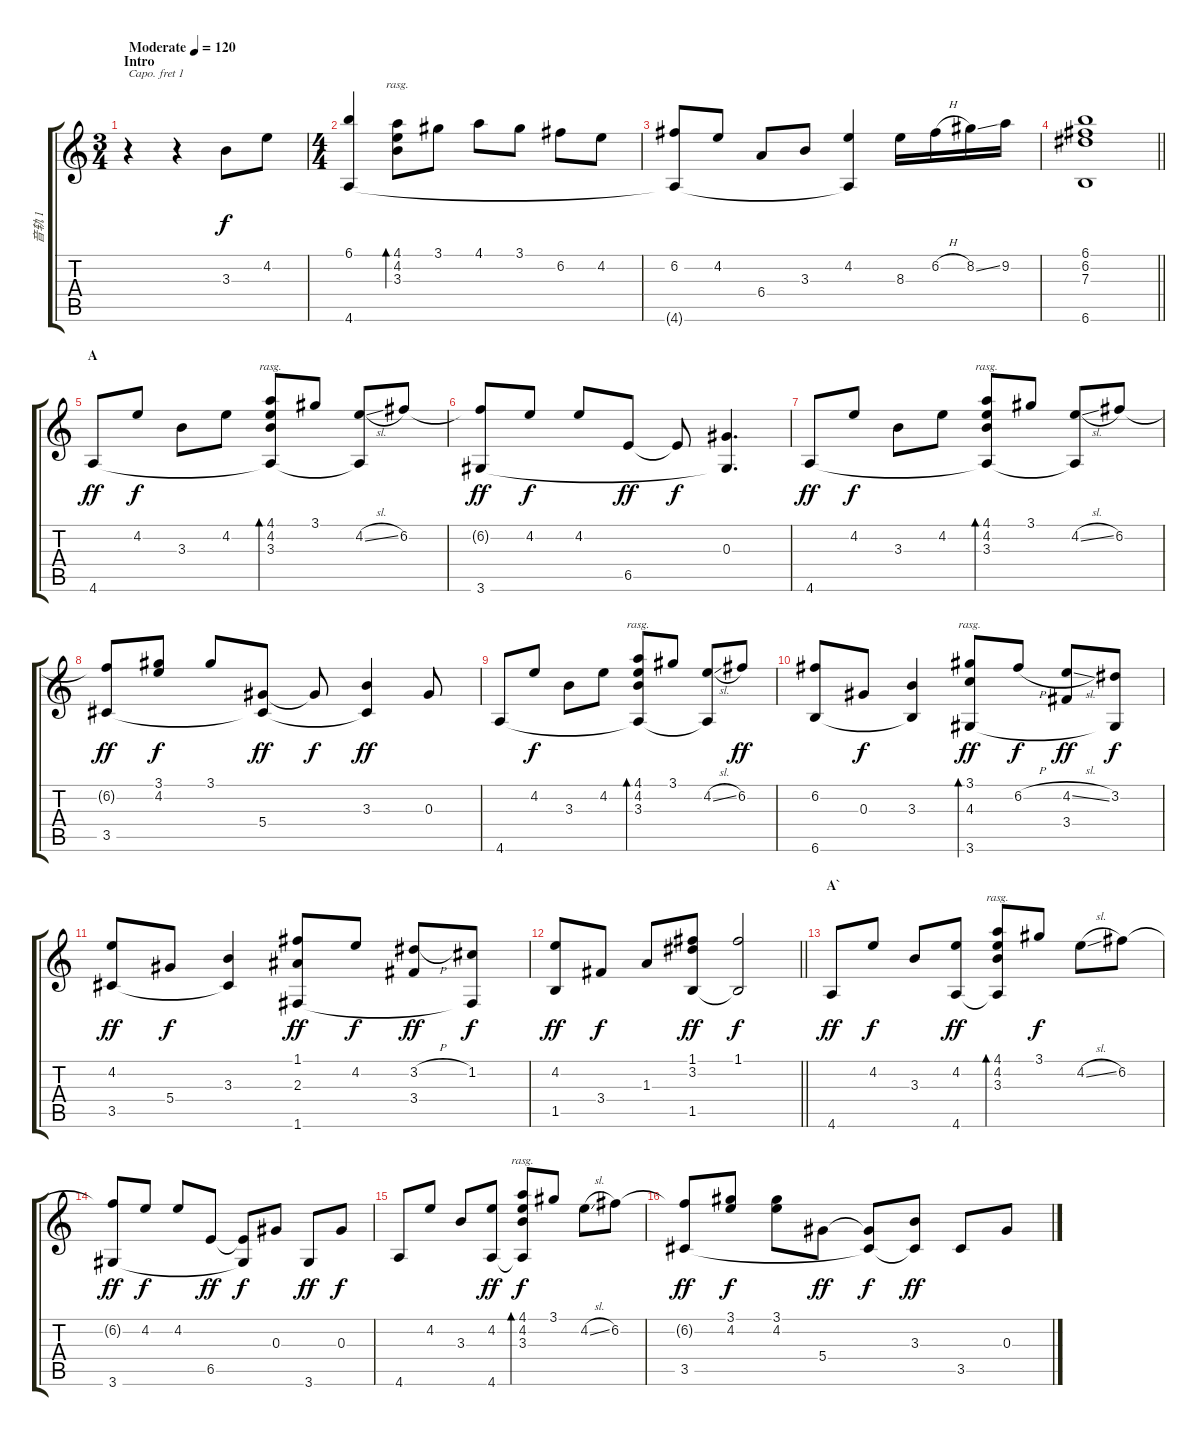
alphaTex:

\track ("音轨 1" "音轨 1") {instrument acousticguitarsteel}
\staff {score tabs}
\capo 1
\tuning (E4 B3 G3 D3 A2 E2) {hide}
\ts (3 4)
\section ("" "Intro")
\tempo (120 "Moderate")
\clef g2
\ks c
r.4{dy f instrument acousticguitarsteel} r.4 3.3.8 4.2.8 |
\ts (4 4)
(6.1 4.6).4 (4.1 4.2 3.3).8{bd 240 rasg ii} 3.1.8 4.1.8 3.1.8 6.2.8 4.2.8 |
(6.2 4.6{t}).8 4.2.8 6.4.8 3.3.8 (4.2 4.6{t}).4 8.3.16 6.2{h}.16 8.2{ss}.16 9.2.16 |
\barLineRight lightlight
(6.1 6.2 7.3 6.6).1 |
\section ("" "A")
4.6.8{dy ff} 4.2.8{dy f} 3.3.8 4.2.8 (4.1 4.2 3.3 4.6{t}).8{bd 240 rasg ii} 3.1.8 (4.2{sl} 4.6{t}).8 6.2.8 |
(6.2{t} 3.6).8{dy ff} 4.2.8{dy f} 4.2.8 6.5.8{dy ff} 6.5{t}.8{dy f} (0.3 3.6{t}).4{d} |
4.6.8{dy ff} 4.2.8{dy f} 3.3.8 4.2.8 (4.1 4.2 3.3 4.6{t}).8{bd 240 rasg ii} 3.1.8 (4.2{sl} 4.6{t}).8 6.2.8 |
(6.2{t} 3.5).8{dy ff} (3.1 4.2).8{dy f} 3.1.8 (5.4 3.5{t}).8{dy ff} 5.4{t}.8{dy f} (3.3 3.5{t}).4{dy ff} 0.3.8 |
4.6.8 4.2.8{dy f} 3.3.8 4.2.8 (4.1 4.2 3.3 4.6{t}).8{bd 240 rasg ii} 3.1.8 (4.2{sl} 4.6{t}).8 6.2.8{dy ff} |
(6.2 6.6).8 0.3.8{dy f} (3.3 6.6{t}).4 (3.1 4.3 3.6).8{bd 240 rasg ii dy ff} 6.2{h}.8{dy f} (4.2{sl} 3.4).8{dy ff} (3.2 3.6{t}).8{dy f} |
(4.2 3.5).8{dy ff} 5.4.8{dy f} (3.3 3.5{t}).4 (1.1 2.3 1.6).8{dy ff} 4.2.8{dy f} (3.2{h} 3.4).8{dy ff} (1.2 1.6{t}).8{dy f} |
\barLineRight lightlight
(4.2 1.5).8{dy ff} 3.4.8{dy f} 1.3.8 (1.1 3.2 1.5).8{dy ff} (1.1 1.5{t}).2{dy f} |
\section ("" "A`")
4.6.8{dy ff} 4.2.8{dy f} 3.3.8 (4.2 4.6).8{dy ff} (4.1 4.2 3.3 4.6{t}).8{bd 240 rasg ii} 3.1.8{dy f} 4.2{sl}.8 6.2.8 |
(6.2{t} 3.6).8{dy ff} 4.2.8{dy f} 4.2.8 6.5.8{dy ff} (6.5{t} 3.6{t}).8{dy f} 0.3.8 3.6.8{dy ff} 0.3.8{dy f} |
4.6.8 4.2.8 3.3.8 (4.2 4.6).8{dy ff} (4.1 4.2 3.3 4.6{t}).8{bd 240 rasg ii dy f} 3.1.8 4.2{sl}.8 6.2.8 |
(6.2{t} 3.5).8{dy ff} (3.1 4.2).8{dy f} (3.1 4.2).8 5.4.8{dy ff} (5.4{t} 3.5{t}).8{dy f} (3.3 3.5{t}).8{dy ff} 3.5.8 0.3.8
